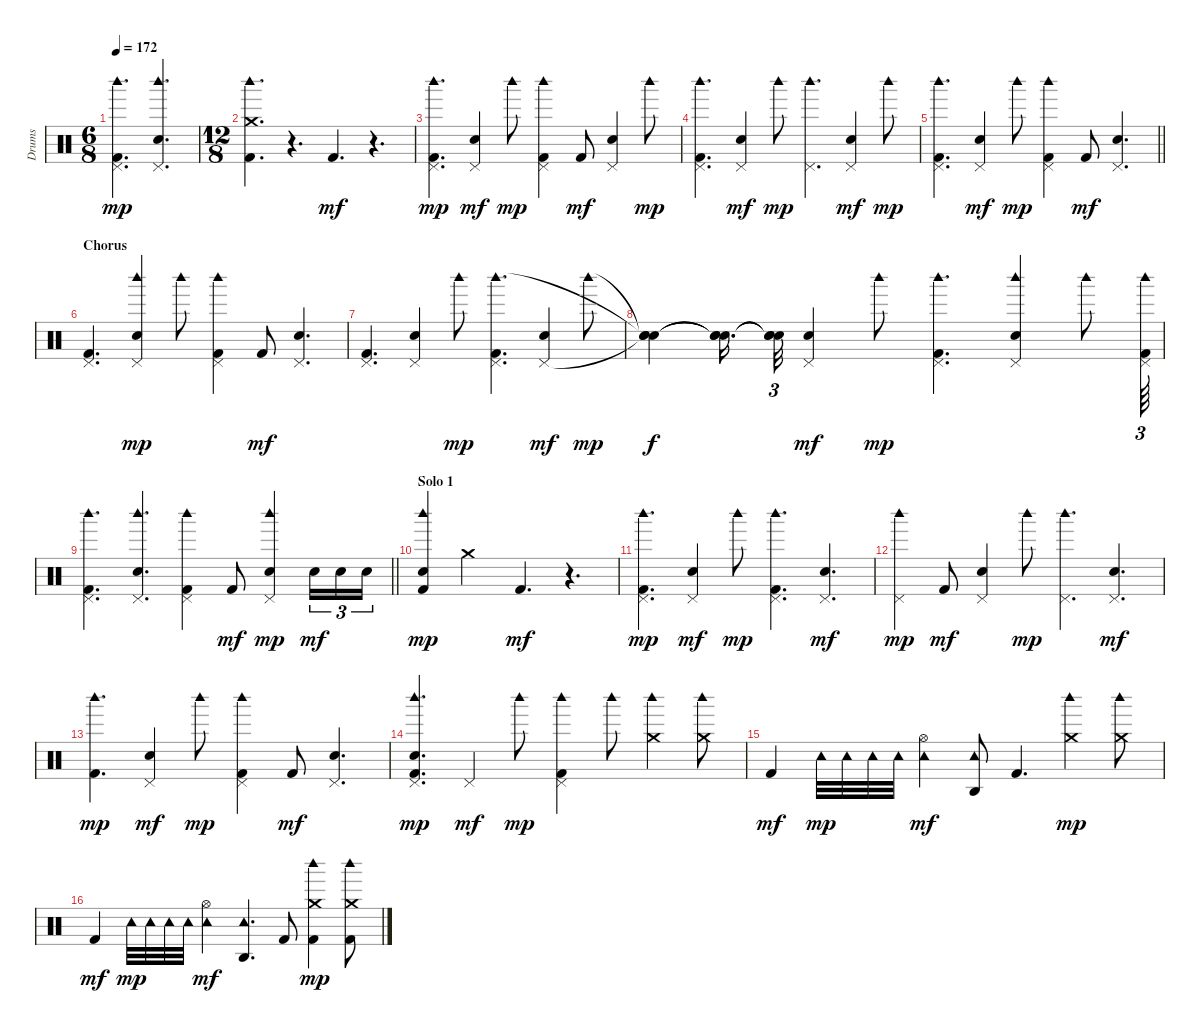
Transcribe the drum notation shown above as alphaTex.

\track ("Drums" "Drums") {instrument percussion}
\staff {score}
\articulation defaults
\ts (6 8)
\tempo 172
\clef neutral
\ks c
("Kick (hit) 2" "Pedal Hi-Hat (hit)" "Woodblock high (hit)").4{d dy mp} ("Electric Snare (hit)" "Pedal Hi-Hat (hit)" "Woodblock high (hit)").4{d} |
\ts (12 8)
("Kick (hit) 2" "Crash medium (hit)" "Woodblock high (hit)").4{d} r.4{d} "Kick (hit) 2".4{d dy mf} r.4{d} |
("Kick (hit) 2" "Pedal Hi-Hat (hit)" "Woodblock high (hit)").4{d dy mp} ("Electric Snare (hit)" "Pedal Hi-Hat (hit)").4{dy mf} "Woodblock high (hit)".8{dy mp} ("Kick (hit) 2" "Pedal Hi-Hat (hit)" "Woodblock high (hit)").4 "Kick (hit) 2".8{dy mf} ("Electric Snare (hit)" "Pedal Hi-Hat (hit)").4 "Woodblock high (hit)".8{dy mp} |
("Kick (hit) 2" "Pedal Hi-Hat (hit)" "Woodblock high (hit)").4{d} ("Electric Snare (hit)" "Pedal Hi-Hat (hit)").4{dy mf} "Woodblock high (hit)".8{dy mp} ("Pedal Hi-Hat (hit)" "Woodblock high (hit)").4{d} ("Electric Snare (hit)" "Pedal Hi-Hat (hit)").4{dy mf} "Woodblock high (hit)".8{dy mp} |
\barLineRight lightlight
("Kick (hit) 2" "Pedal Hi-Hat (hit)" "Woodblock high (hit)").4{d} ("Electric Snare (hit)" "Pedal Hi-Hat (hit)").4{dy mf} "Woodblock high (hit)".8{dy mp} ("Kick (hit) 2" "Pedal Hi-Hat (hit)" "Woodblock high (hit)").4 "Kick (hit) 2".8{dy mf} ("Electric Snare (hit)" "Pedal Hi-Hat (hit)").4{d} |
\section ("" "Chorus")
("Kick (hit) 2" "Pedal Hi-Hat (hit)").4{d} ("Electric Snare (hit)" "Pedal Hi-Hat (hit)" "Woodblock high (hit)").4{dy mp} "Woodblock high (hit)".8 ("Kick (hit) 2" "Pedal Hi-Hat (hit)" "Woodblock high (hit)").4 "Kick (hit) 2".8{dy mf} ("Electric Snare (hit)" "Pedal Hi-Hat (hit)").4{d} |
("Kick (hit) 2" "Pedal Hi-Hat (hit)").4{d} ("Electric Snare (hit)" "Pedal Hi-Hat (hit)").4 "Woodblock high (hit)".8{dy mp} ("Kick (hit) 2" "Pedal Hi-Hat (hit)" "Woodblock high (hit)").4{d} ("Electric Snare (hit)" "Pedal Hi-Hat (hit)").4{dy mf} "Woodblock high (hit)".8{dy mp} |
("Snare (hit)"{t} "Snare (hit)"{t} "Snare (hit)"{t}).4{dy f} ("Snare (hit)"{t} "Snare (hit)"{t} "Snare (hit)"{t}).16{d} ("Snare (hit)"{t} "Snare (hit)"{t} "Snare (hit)"{t}).32{tu (3 2)} ("Electric Snare (hit)" "Pedal Hi-Hat (hit)").4{dy mf} "Woodblock high (hit)".8{dy mp} ("Kick (hit) 2" "Pedal Hi-Hat (hit)" "Woodblock high (hit)").4{d} ("Electric Snare (hit)" "Pedal Hi-Hat (hit)" "Woodblock high (hit)").4 "Woodblock high (hit)".8 ("Kick (hit) 2" "Pedal Hi-Hat (hit)" "Woodblock high (hit)").64{tu (3 2)} |
\barLineRight lightlight
("Kick (hit) 2" "Pedal Hi-Hat (hit)" "Woodblock high (hit)").4{d} ("Electric Snare (hit)" "Pedal Hi-Hat (hit)" "Woodblock high (hit)").4{d} ("Kick (hit) 2" "Pedal Hi-Hat (hit)" "Woodblock high (hit)").4 "Kick (hit) 2".8{dy mf} ("Electric Snare (hit)" "Pedal Hi-Hat (hit)" "Woodblock high (hit)").4{dy mp} "Electric Snare (hit)".16{tu (3 2) dy mf} "Electric Snare (hit)".16{tu (3 2)} "Electric Snare (hit)".16{tu (3 2)} |
\section ("" "Solo 1")
("Kick (hit) 2" "Electric Snare (hit)" "Woodblock high (hit)").4{dy mp} "Crash medium (hit)".2 "Kick (hit) 2".4{d dy mf} r.4{d} |
("Kick (hit) 2" "Pedal Hi-Hat (hit)" "Woodblock high (hit)").4{d dy mp} ("Electric Snare (hit)" "Pedal Hi-Hat (hit)").4{dy mf} "Woodblock high (hit)".8{dy mp} ("Kick (hit) 2" "Pedal Hi-Hat (hit)" "Woodblock high (hit)").4{d} ("Electric Snare (hit)" "Pedal Hi-Hat (hit)").4{d dy mf} |
("Pedal Hi-Hat (hit)" "Woodblock high (hit)").4{dy mp} "Kick (hit) 2".8{dy mf} ("Electric Snare (hit)" "Pedal Hi-Hat (hit)").4 "Woodblock high (hit)".8{dy mp} ("Pedal Hi-Hat (hit)" "Woodblock high (hit)").4{d} ("Electric Snare (hit)" "Pedal Hi-Hat (hit)").4{d dy mf} |
("Kick (hit) 2" "Woodblock high (hit)").4{d dy mp} ("Electric Snare (hit)" "Pedal Hi-Hat (hit)").4{dy mf} "Woodblock high (hit)".8{dy mp} ("Kick (hit) 2" "Pedal Hi-Hat (hit)" "Woodblock high (hit)").4 "Kick (hit) 2".8{dy mf} ("Electric Snare (hit)" "Pedal Hi-Hat (hit)").4{d} |
("Kick (hit) 2" "Electric Snare (hit)" "Pedal Hi-Hat (hit)" "Woodblock high (hit)").4{d dy mp} "Pedal Hi-Hat (hit)".4{dy mf} "Woodblock high (hit)".8{dy mp} ("Kick (hit) 2" "Pedal Hi-Hat (hit)" "Woodblock high (hit)").4 "Woodblock high (hit)".8 ("Crash medium (hit)" "Woodblock high (hit)").4 ("Crash medium (hit)" "Woodblock high (hit)").8 |
"Kick (hit) 2".4{dy mf} "Tambourine (hit)".32{dy mp} "Tambourine (hit)".32 "Tambourine (hit)".32 "Tambourine (hit)".32 ("Tambourine (hit)" "Hi-Hat (open)").4{dy mf} ("Tambourine (hit)" "Agogo high (hit)").8 "Kick (hit) 2".4{d} ("Crash medium (hit)" "Woodblock high (hit)").4{dy mp} ("Crash medium (hit)" "Woodblock high (hit)").8 |
"Kick (hit) 2".4{dy mf} "Tambourine (hit)".32{dy mp} "Tambourine (hit)".32 "Tambourine (hit)".32 "Tambourine (hit)".32 ("Tambourine (hit)" "Hi-Hat (open)").4{dy mf} ("Tambourine (hit)" "Agogo high (hit)").4{d} "Kick (hit) 2".8 ("Kick (hit) 2" "Crash medium (hit)" "Woodblock high (hit)").4{dy mp} ("Kick (hit) 2" "Crash medium (hit)" "Woodblock high (hit)").8
